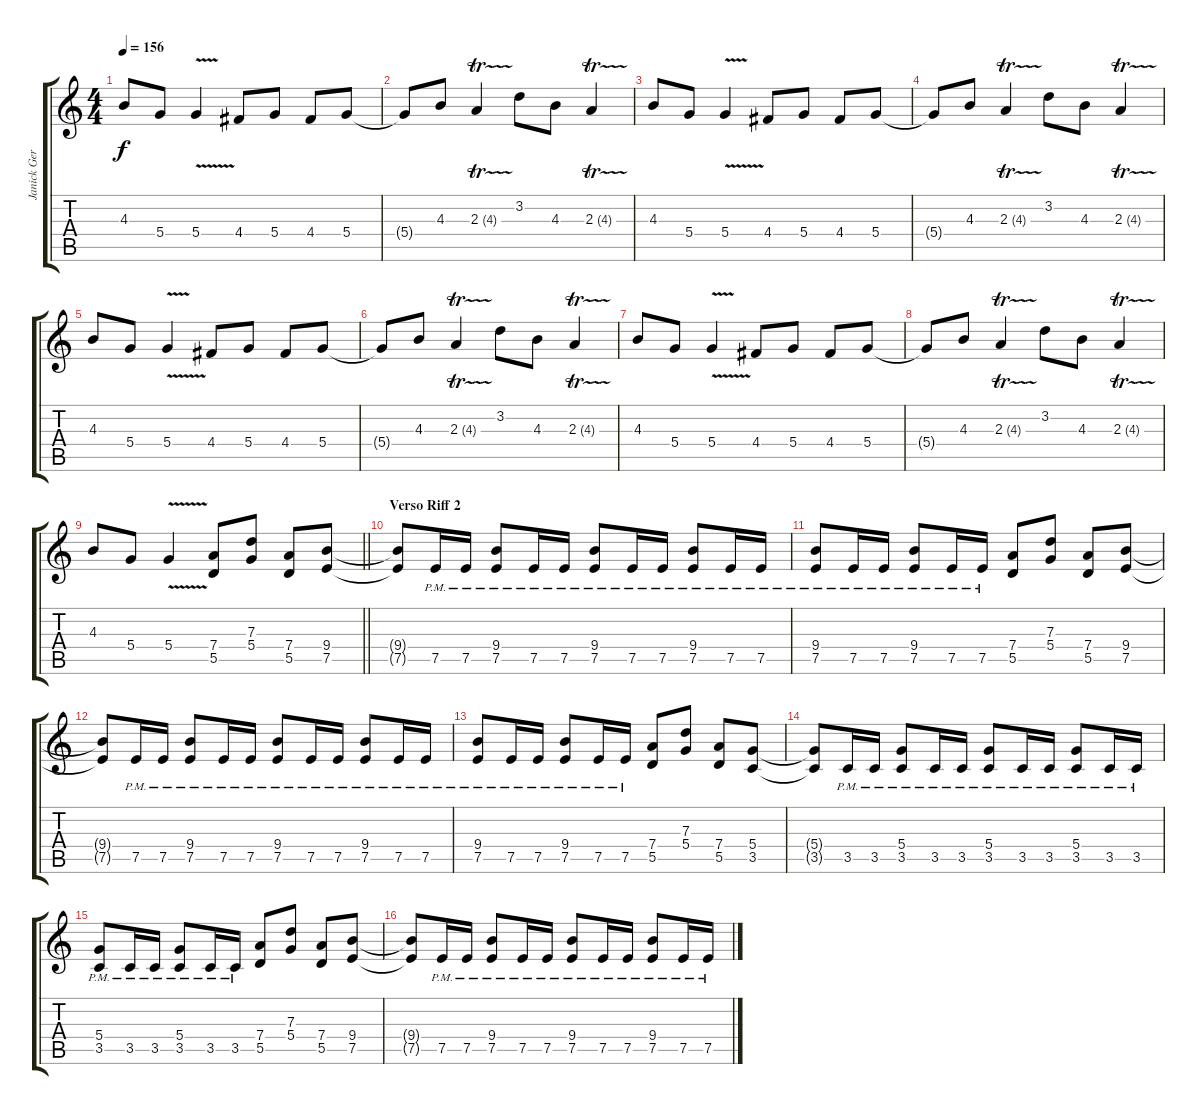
\track ("Janick Gers" "Janick Ger") {instrument distortionguitar}
\staff {score tabs}
\tuning (E4 B3 G3 D3 A2 E2) {hide}
\ts (4 4)
\tempo 156
\clef g2
\ks c
4.3.8{dy f} 5.4.8 5.4{v}.4 4.4.8 5.4.8 4.4.8 5.4.8 |
5.4{t}.8 4.3.8 2.3{tr (4 32)}.4 3.2.8 4.3.8 2.3{tr (4 32)}.4 |
4.3.8 5.4.8 5.4{v}.4 4.4.8 5.4.8 4.4.8 5.4.8 |
5.4{t}.8 4.3.8 2.3{tr (4 32)}.4 3.2.8 4.3.8 2.3{tr (4 32)}.4 |
4.3.8 5.4.8 5.4{v}.4 4.4.8 5.4.8 4.4.8 5.4.8 |
5.4{t}.8 4.3.8 2.3{tr (4 32)}.4 3.2.8 4.3.8 2.3{tr (4 32)}.4 |
4.3.8 5.4.8 5.4{v}.4 4.4.8 5.4.8 4.4.8 5.4.8 |
5.4{t}.8 4.3.8 2.3{tr (4 32)}.4 3.2.8 4.3.8 2.3{tr (4 32)}.4 |
\barLineRight lightlight
4.3.8 5.4.8 5.4{v}.4 (7.4 5.5).8 (7.3 5.4).8 (7.4 5.5).8 (9.4 7.5).8 |
\section ("" "Verso Riff 2")
(9.4{t} 7.5{t}).8 7.5{pm}.16 7.5{pm}.16 (9.4{pm} 7.5{pm}).8 7.5{pm}.16 7.5{pm}.16 (9.4{pm} 7.5{pm}).8 7.5{pm}.16 7.5{pm}.16 (9.4{pm} 7.5{pm}).8 7.5{pm}.16 7.5{pm}.16 |
(9.4{pm} 7.5{pm}).8 7.5{pm}.16 7.5{pm}.16 (9.4{pm} 7.5{pm}).8 7.5{pm}.16 7.5{pm}.16 (7.4 5.5).8 (7.3 5.4).8 (7.4 5.5).8 (9.4 7.5).8 |
(9.4{t} 7.5{t}).8 7.5{pm}.16 7.5{pm}.16 (9.4{pm} 7.5{pm}).8 7.5{pm}.16 7.5{pm}.16 (9.4{pm} 7.5{pm}).8 7.5{pm}.16 7.5{pm}.16 (9.4{pm} 7.5{pm}).8 7.5{pm}.16 7.5{pm}.16 |
(9.4{pm} 7.5{pm}).8 7.5{pm}.16 7.5{pm}.16 (9.4{pm} 7.5{pm}).8 7.5{pm}.16 7.5{pm}.16 (7.4 5.5).8 (7.3 5.4).8 (7.4 5.5).8 (5.4 3.5).8 |
(5.4{t} 3.5{t}).8 3.5{pm}.16 3.5{pm}.16 (5.4{pm} 3.5{pm}).8 3.5{pm}.16 3.5{pm}.16 (5.4{pm} 3.5{pm}).8 3.5{pm}.16 3.5{pm}.16 (5.4{pm} 3.5{pm}).8 3.5{pm}.16 3.5{pm}.16 |
(5.4{pm} 3.5{pm}).8 3.5{pm}.16 3.5{pm}.16 (5.4{pm} 3.5{pm}).8 3.5{pm}.16 3.5{pm}.16 (7.4 5.5).8 (7.3 5.4).8 (7.4 5.5).8 (9.4 7.5).8 |
(9.4{t} 7.5{t}).8 7.5{pm}.16 7.5{pm}.16 (9.4{pm} 7.5{pm}).8 7.5{pm}.16 7.5{pm}.16 (9.4{pm} 7.5{pm}).8 7.5{pm}.16 7.5{pm}.16 (9.4{pm} 7.5{pm}).8 7.5{pm}.16 7.5{pm}.16
